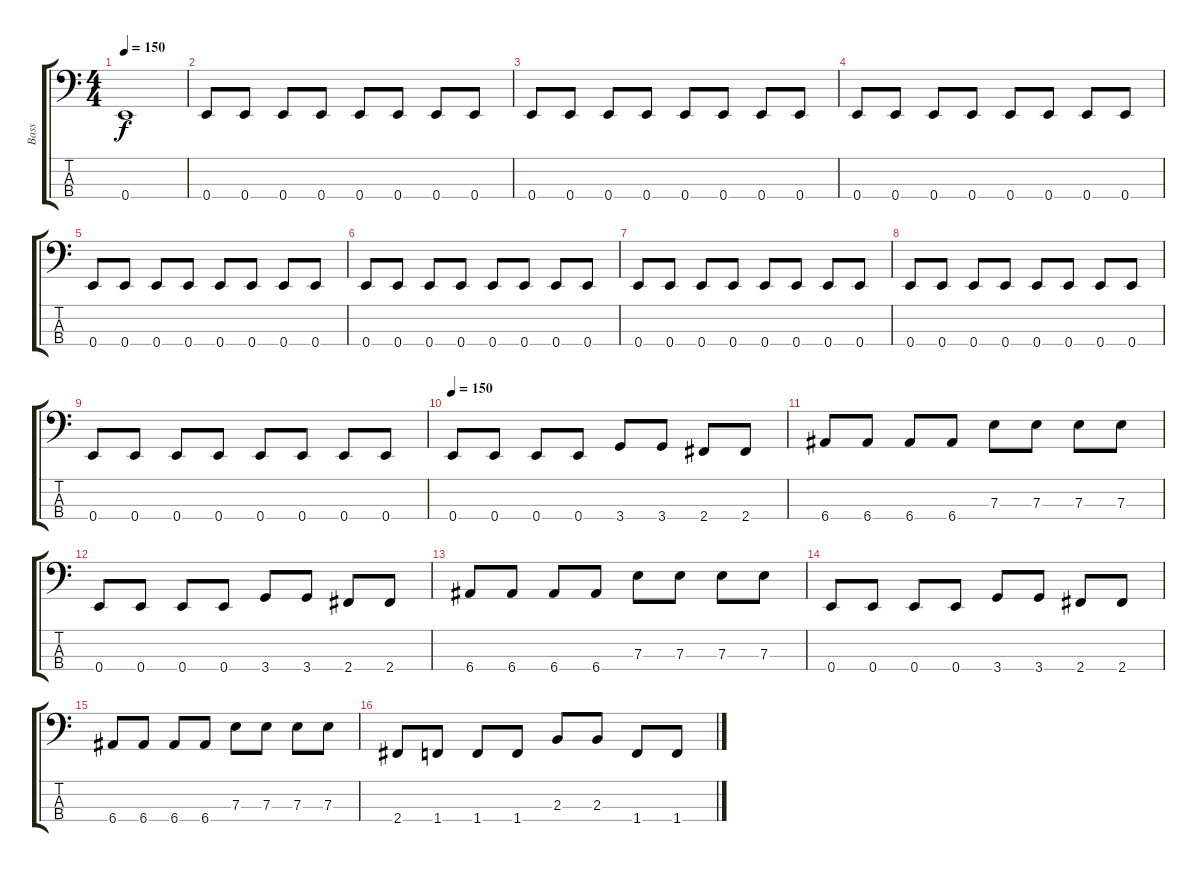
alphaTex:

\track ("Bass" "Bass") {instrument electricbassfinger}
\staff {score tabs}
\tuning (G2 D2 A1 E1) {hide}
\ts (4 4)
\tempo 150
\clef f4
\ks c
0.4{t}.1{dy f} |
0.4.8 0.4.8 0.4.8 0.4.8 0.4.8 0.4.8 0.4.8 0.4.8 |
0.4.8 0.4.8 0.4.8 0.4.8 0.4.8 0.4.8 0.4.8 0.4.8 |
0.4.8 0.4.8 0.4.8 0.4.8 0.4.8 0.4.8 0.4.8 0.4.8 |
0.4.8 0.4.8 0.4.8 0.4.8 0.4.8 0.4.8 0.4.8 0.4.8 |
0.4.8 0.4.8 0.4.8 0.4.8 0.4.8 0.4.8 0.4.8 0.4.8 |
0.4.8 0.4.8 0.4.8 0.4.8 0.4.8 0.4.8 0.4.8 0.4.8 |
0.4.8 0.4.8 0.4.8 0.4.8 0.4.8 0.4.8 0.4.8 0.4.8 |
0.4.8 0.4.8 0.4.8 0.4.8 0.4.8 0.4.8 0.4.8 0.4.8 |
\tempo 150
0.4.8 0.4.8 0.4.8 0.4.8 3.4.8 3.4.8 2.4.8 2.4.8 |
6.4.8 6.4.8 6.4.8 6.4.8 7.3.8 7.3.8 7.3.8 7.3.8 |
0.4.8 0.4.8 0.4.8 0.4.8 3.4.8 3.4.8 2.4.8 2.4.8 |
6.4.8 6.4.8 6.4.8 6.4.8 7.3.8 7.3.8 7.3.8 7.3.8 |
0.4.8 0.4.8 0.4.8 0.4.8 3.4.8 3.4.8 2.4.8 2.4.8 |
6.4.8 6.4.8 6.4.8 6.4.8 7.3.8 7.3.8 7.3.8 7.3.8 |
2.4.8 1.4.8 1.4.8 1.4.8 2.3.8 2.3.8 1.4.8 1.4.8
